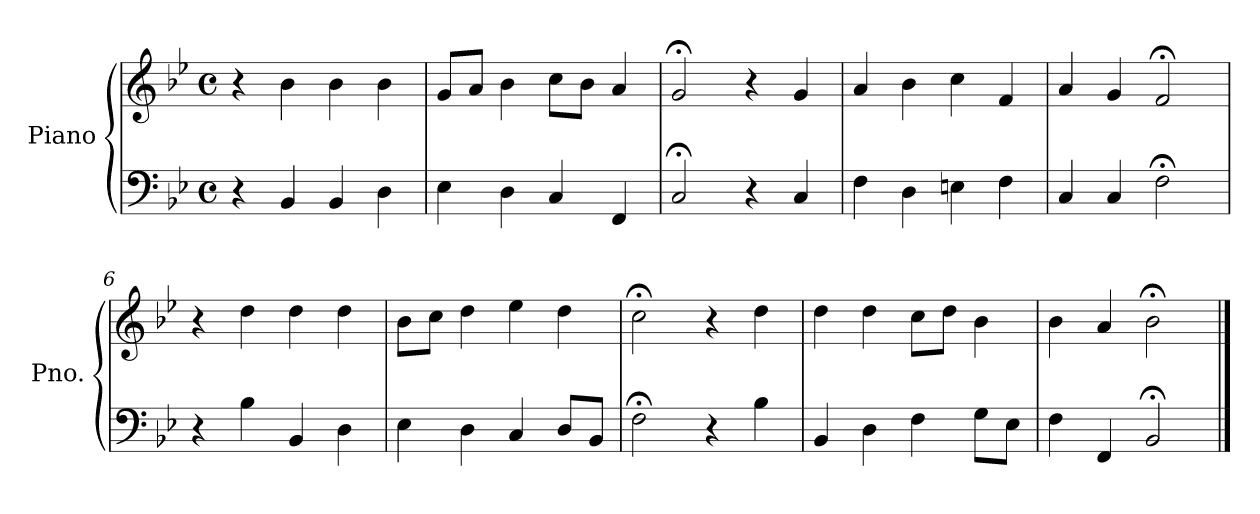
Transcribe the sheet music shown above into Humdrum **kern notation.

**kern	**kern
*part1	*part1
*staff2	*staff1
*I"Piano	*
*I'Pno.	*
*clefF4	*clefG2
*k[b-e-]	*k[b-e-]
*M4/4	*M4/4
*met(c)	*met(c)
=1	=1
4r	4r
4BB-/	4b-\
4BB-/	4b-\
4D\	4b-\
=2	=2
4E-\	8g/L
.	8a/J
4D\	4b-\
4C/	8cc\L
.	8b-\J
4FF/	4a/
=3	=3
2C;</	2g;</
4r	4r
4C/	4g/
=4	=4
4F\	4a/
4D\	4b-\
4En\	4cc\
4F\	4f/
=5	=5
4C/	4a/
4C/	4g/
2F;<\	2f;</
=6	=6
4r	4r
4B-\	4dd\
4BB-/	4dd\
4D\	4dd\
=7	=7
4E-\	8b-\L
.	8cc\J
4D\	4dd\
4C/	4ee-\
8D/L	4dd\
8BB-/J	.
!!LO:LB:g=z
=8	=8
2F;<\	2cc;<\
4r	4r
4B-\	4dd\
=9	=9
4BB-/	4dd\
4D\	4dd\
4F\	8cc\L
.	8dd\J
8G\L	4b-\
8E-\J	.
=10	=10
4F\	4b-\
4FF/	4a/
2BB-;</	2b-;<\
==	==
*-	*-
